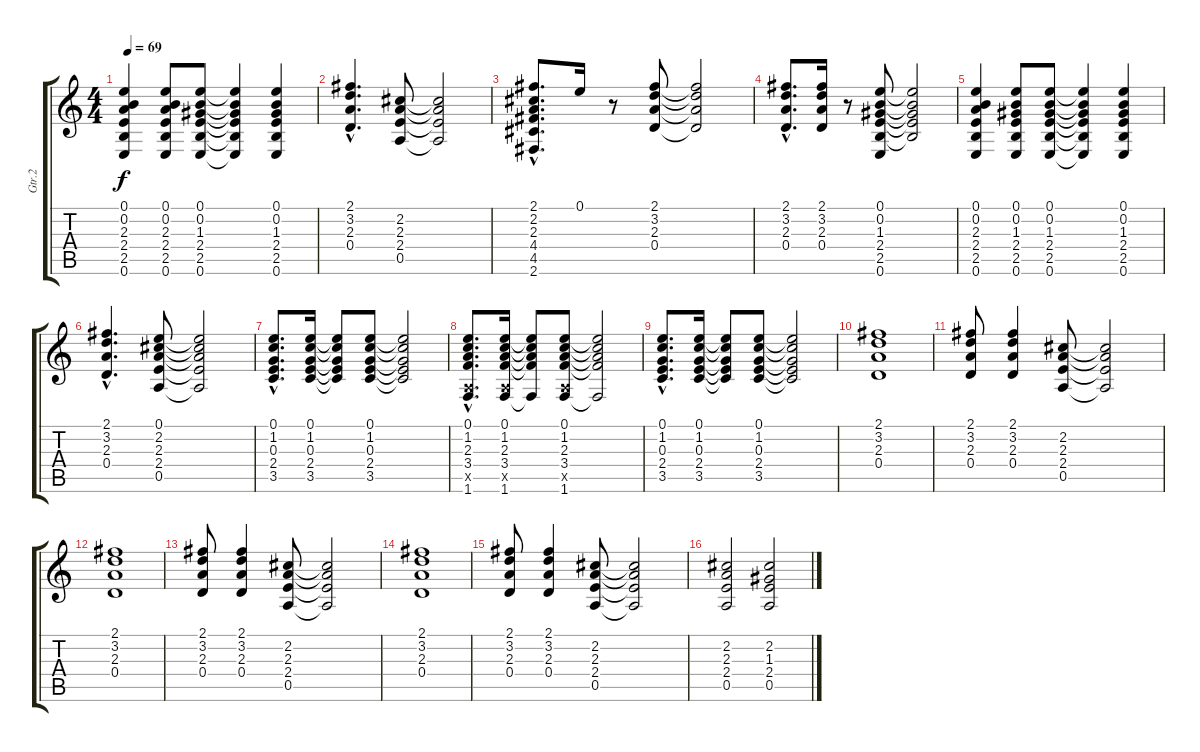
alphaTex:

\track ("Gtr.2" "Gtr.2") {instrument electricguitarclean}
\staff {score tabs}
\tuning (E4 B3 G3 D3 A2 E2) {hide}
\ts (4 4)
\tempo 69
\clef g2
\ks c
(0.1 0.2 2.3 2.4 2.5 0.6).4{dy f} (0.1 0.2 2.3 2.4 2.5 0.6).8 (0.1 0.2 1.3 2.4 2.5 0.6).8 (0.1{t} 0.2{t} 1.3{t} 2.4{t} 2.5{t} 0.6{t}).4 (0.1 0.2 1.3 2.4 2.5 0.6).4 |
(2.1{hac} 3.2{hac} 2.3{hac} 0.4{hac}).4{d} (2.2 2.3 2.4 0.5).8 (2.2{t} 2.3{t} 2.4{t} 0.5{t}).2 |
(2.1{hac} 2.2{hac} 2.3{hac} 4.4{hac} 4.5{hac} 2.6{hac}).8{d} 0.1.16 r.8 (2.1 3.2 2.3 0.4).8 (2.1{t} 3.2{t} 2.3{t} 0.4{t}).2 |
(2.1{hac} 3.2{hac} 2.3{hac} 0.4{hac}).8{d} (2.1 3.2 2.3 0.4).16 r.8 (0.1 0.2 1.3 2.4 2.5 0.6).8 (0.1{t} 0.2{t} 1.3{t} 2.4{t} 2.5{t}).2 |
(0.1 0.2 2.3 2.4 2.5 0.6).4 (0.1 0.2 1.3 2.4 2.5 0.6).8 (0.1 0.2 1.3 2.4 2.5 0.6).8 (0.1{t} 0.2{t} 1.3{t} 2.4{t} 2.5{t} 0.6{t}).4 (0.1 0.2 1.3 2.4 2.5 0.6).4 |
(2.1{hac} 3.2{hac} 2.3{hac} 0.4{hac}).4{d} (0.1 2.2 2.3 2.4 0.5).8 (0.1{t} 2.2{t} 2.3{t} 2.4{t} 0.5{t}).2 |
(0.1{hac} 1.2{hac} 0.3{hac} 2.4{hac} 3.5{hac}).8{d} (0.1 1.2 0.3 2.4 3.5).16 (0.1{t} 1.2{t} 0.3{t} 2.4{t} 3.5{t}).8 (0.1 1.2 0.3 2.4 3.5).8 (0.1{t} 1.2{t} 0.3{t} 2.4{t} 3.5{t}).2 |
(0.1{hac} 1.2{hac} 2.3{hac} 3.4{hac} 0.5{hac x} 1.6{hac}).8{d} (0.1 1.2 2.3 3.4 0.5{x} 1.6).16 (0.1{t} 1.2{t} 2.3{t} 3.4{t} 1.6{t}).8 (0.1 1.2 2.3 3.4 0.5{x} 1.6).8 (0.1{t} 1.2{t} 2.3{t} 3.4{t} 1.6{t}).2 |
(0.1{hac} 1.2{hac} 0.3{hac} 2.4{hac} 3.5{hac}).8{d} (0.1 1.2 0.3 2.4 3.5).16 (0.1{t} 1.2{t} 0.3{t} 2.4{t} 3.5{t}).8 (0.1 1.2 0.3 2.4 3.5).8 (0.1{t} 1.2{t} 0.3{t} 2.4{t} 3.5{t}).2 |
(2.1 3.2 2.3 0.4).1 |
(2.1 3.2 2.3 0.4).8 (2.1 3.2 2.3 0.4).4 (2.2 2.3 2.4 0.5).8 (2.2{t} 2.3{t} 2.4{t} 0.5{t}).2 |
(2.1 3.2 2.3 0.4).1 |
(2.1 3.2 2.3 0.4).8 (2.1 3.2 2.3 0.4).4 (2.2 2.3 2.4 0.5).8 (2.2{t} 2.3{t} 2.4{t} 0.5{t}).2 |
(2.1 3.2 2.3 0.4).1 |
(2.1 3.2 2.3 0.4).8 (2.1 3.2 2.3 0.4).4 (2.2 2.3 2.4 0.5).8 (2.2{t} 2.3{t} 2.4{t} 0.5{t}).2 |
(2.2 2.3 2.4 0.5).2 (2.2 1.3 2.4 0.5).2
